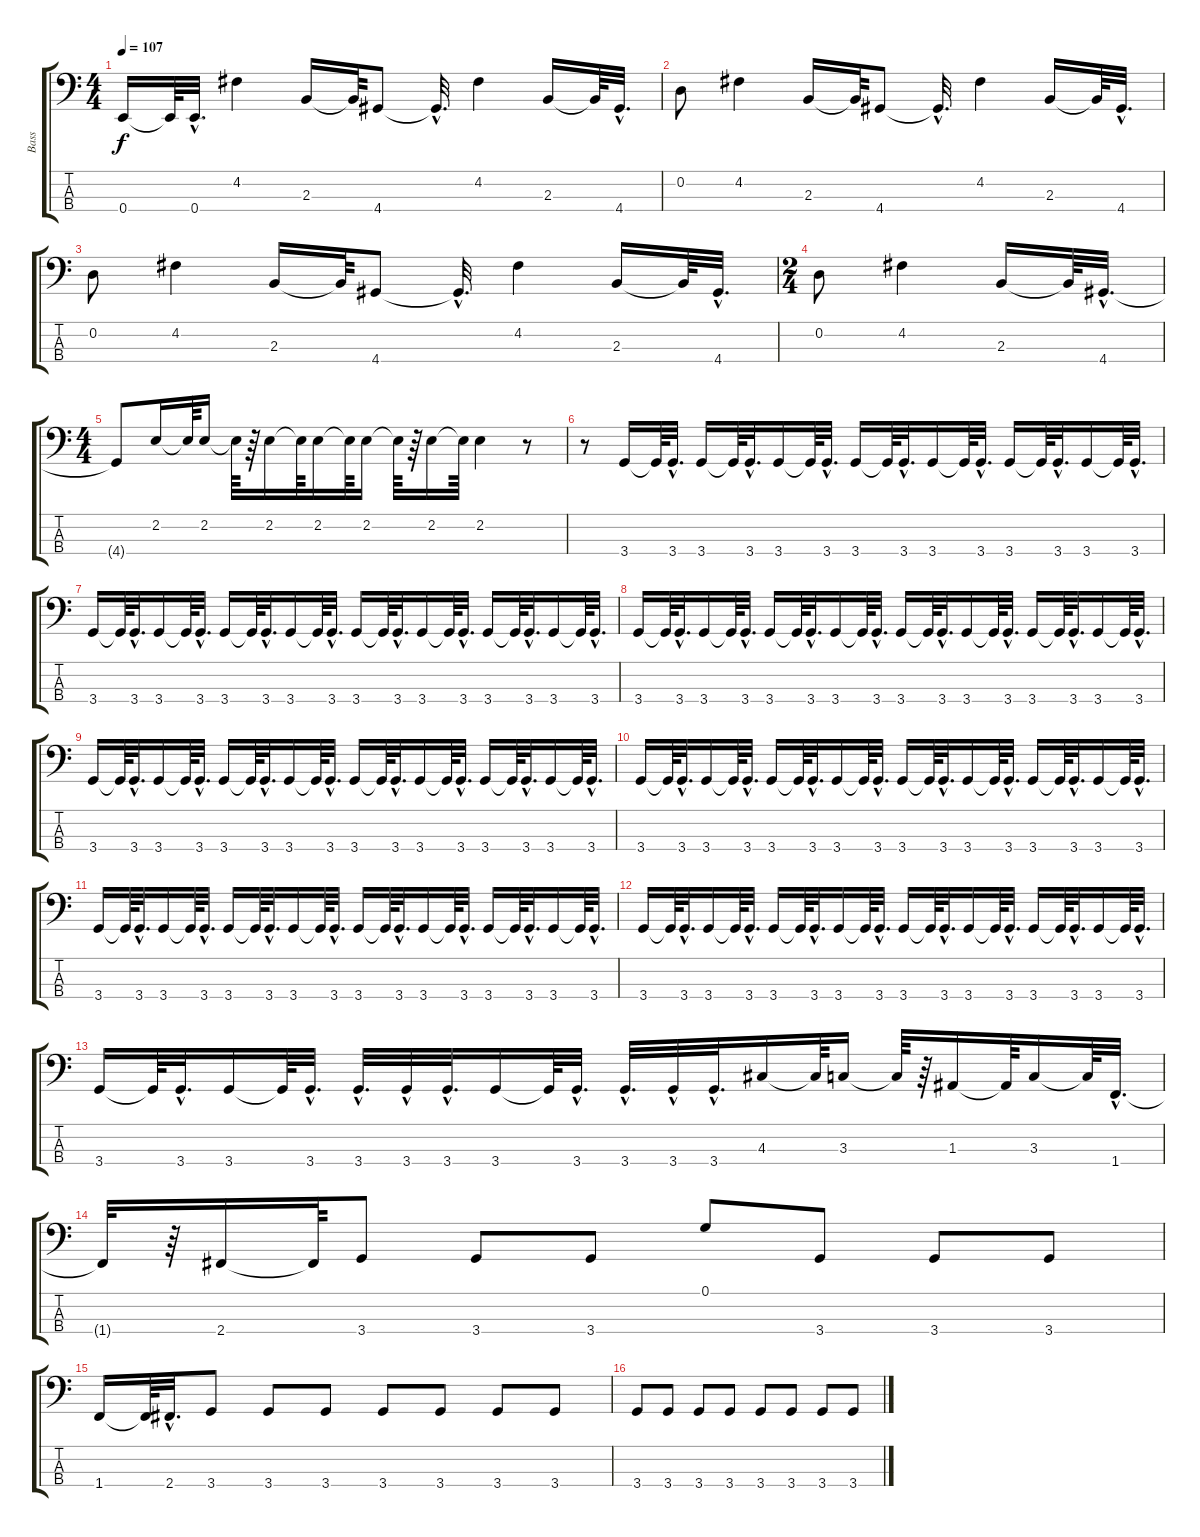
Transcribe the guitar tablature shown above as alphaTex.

\track ("Bass" "Bass") {instrument electricbasspick}
\staff {score tabs}
\tuning (G2 D2 A1 E1) {hide}
\ts (4 4)
\tempo 107
\clef f4
\ks c
0.4.16{dy f} 0.4{t}.64 0.4{hac}.32{d} 4.2.4 2.3.16 2.3{t}.64 4.4.8 4.4{hac t}.32{d} 4.2.4 2.3.16 2.3{t}.64 4.4{hac}.32{d} |
0.2.8 4.2.4 2.3.16 2.3{t}.64 4.4.8 4.4{hac t}.32{d} 4.2.4 2.3.16 2.3{t}.64 4.4{hac}.32{d} |
0.2.8 4.2.4 2.3.16 2.3{t}.64 4.4.8 4.4{hac t}.32{d} 4.2.4 2.3.16 2.3{t}.64 4.4{hac}.32{d} |
\ts (2 4)
0.2.8 4.2.4 2.3.16 2.3{t}.64 4.4{hac}.32{d} |
\ts (4 4)
4.4{t}.8 2.2.16 2.2{t}.64 2.2.16 2.2{t}.64 r.64 2.2.16 2.2{t}.64 2.2.16 2.2{t}.64 2.2.16 2.2{t}.64 r.64 2.2.16 2.2{t}.64 2.2.4 r.8 |
r.8 3.4.16 3.4{t}.64 3.4{hac}.32{d} 3.4.16 3.4{t}.64 3.4{hac}.32{d} 3.4.16 3.4{t}.64 3.4{hac}.32{d} 3.4.16 3.4{t}.64 3.4{hac}.32{d} 3.4.16 3.4{t}.64 3.4{hac}.32{d} 3.4.16 3.4{t}.64 3.4{hac}.32{d} 3.4.16 3.4{t}.64 3.4{hac}.32{d} |
3.4.16 3.4{t}.64 3.4{hac}.32{d} 3.4.16 3.4{t}.64 3.4{hac}.32{d} 3.4.16 3.4{t}.64 3.4{hac}.32{d} 3.4.16 3.4{t}.64 3.4{hac}.32{d} 3.4.16 3.4{t}.64 3.4{hac}.32{d} 3.4.16 3.4{t}.64 3.4{hac}.32{d} 3.4.16 3.4{t}.64 3.4{hac}.32{d} 3.4.16 3.4{t}.64 3.4{hac}.32{d} |
3.4.16 3.4{t}.64 3.4{hac}.32{d} 3.4.16 3.4{t}.64 3.4{hac}.32{d} 3.4.16 3.4{t}.64 3.4{hac}.32{d} 3.4.16 3.4{t}.64 3.4{hac}.32{d} 3.4.16 3.4{t}.64 3.4{hac}.32{d} 3.4.16 3.4{t}.64 3.4{hac}.32{d} 3.4.16 3.4{t}.64 3.4{hac}.32{d} 3.4.16 3.4{t}.64 3.4{hac}.32{d} |
3.4.16 3.4{t}.64 3.4{hac}.32{d} 3.4.16 3.4{t}.64 3.4{hac}.32{d} 3.4.16 3.4{t}.64 3.4{hac}.32{d} 3.4.16 3.4{t}.64 3.4{hac}.32{d} 3.4.16 3.4{t}.64 3.4{hac}.32{d} 3.4.16 3.4{t}.64 3.4{hac}.32{d} 3.4.16 3.4{t}.64 3.4{hac}.32{d} 3.4.16 3.4{t}.64 3.4{hac}.32{d} |
3.4.16 3.4{t}.64 3.4{hac}.32{d} 3.4.16 3.4{t}.64 3.4{hac}.32{d} 3.4.16 3.4{t}.64 3.4{hac}.32{d} 3.4.16 3.4{t}.64 3.4{hac}.32{d} 3.4.16 3.4{t}.64 3.4{hac}.32{d} 3.4.16 3.4{t}.64 3.4{hac}.32{d} 3.4.16 3.4{t}.64 3.4{hac}.32{d} 3.4.16 3.4{t}.64 3.4{hac}.32{d} |
3.4.16 3.4{t}.64 3.4{hac}.32{d} 3.4.16 3.4{t}.64 3.4{hac}.32{d} 3.4.16 3.4{t}.64 3.4{hac}.32{d} 3.4.16 3.4{t}.64 3.4{hac}.32{d} 3.4.16 3.4{t}.64 3.4{hac}.32{d} 3.4.16 3.4{t}.64 3.4{hac}.32{d} 3.4.16 3.4{t}.64 3.4{hac}.32{d} 3.4.16 3.4{t}.64 3.4{hac}.32{d} |
3.4.16 3.4{t}.64 3.4{hac}.32{d} 3.4.16 3.4{t}.64 3.4{hac}.32{d} 3.4.16 3.4{t}.64 3.4{hac}.32{d} 3.4.16 3.4{t}.64 3.4{hac}.32{d} 3.4.16 3.4{t}.64 3.4{hac}.32{d} 3.4.16 3.4{t}.64 3.4{hac}.32{d} 3.4.16 3.4{t}.64 3.4{hac}.32{d} 3.4.16 3.4{t}.64 3.4{hac}.32{d} |
3.4.16 3.4{t}.64 3.4{hac}.32{d} 3.4.16 3.4{t}.64 3.4{hac}.32{d} 3.4{hac}.32{d} 3.4{hac}.32 3.4{hac}.32{d} 3.4.16 3.4{t}.64 3.4{hac}.32{d} 3.4{hac}.32{d} 3.4{hac}.32 3.4{hac}.32{d} 4.3.16 4.3{t}.64 3.3.16 3.3{t}.64 r.64 1.3.16 1.3{t}.64 3.3.16 3.3{t}.64 1.4{hac}.32{d} |
1.4{t}.32 r.64 2.4.16 2.4{t}.64 3.4.8 3.4.8 3.4.8 0.1.8 3.4.8 3.4.8 3.4.8 |
1.4.16 1.4{t}.64 2.4{hac}.32{d} 3.4.8 3.4.8 3.4.8 3.4.8 3.4.8 3.4.8 3.4.8 |
3.4.8 3.4.8 3.4.8 3.4.8 3.4.8 3.4.8 3.4.8 3.4.8
